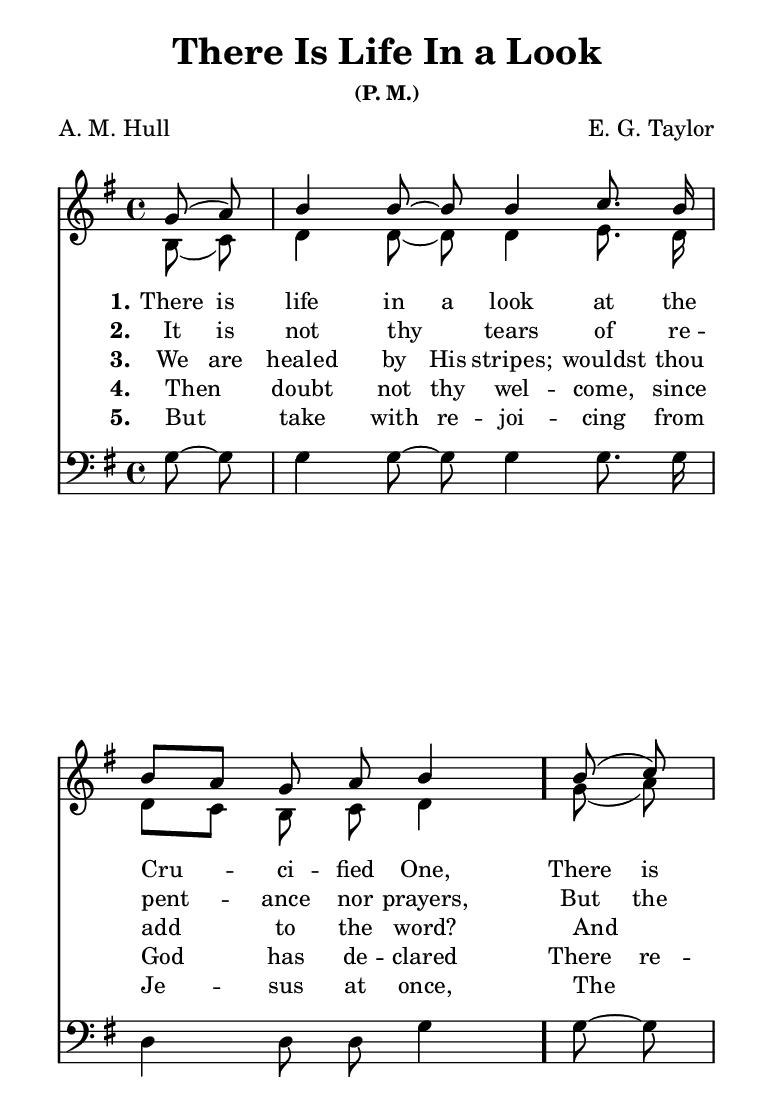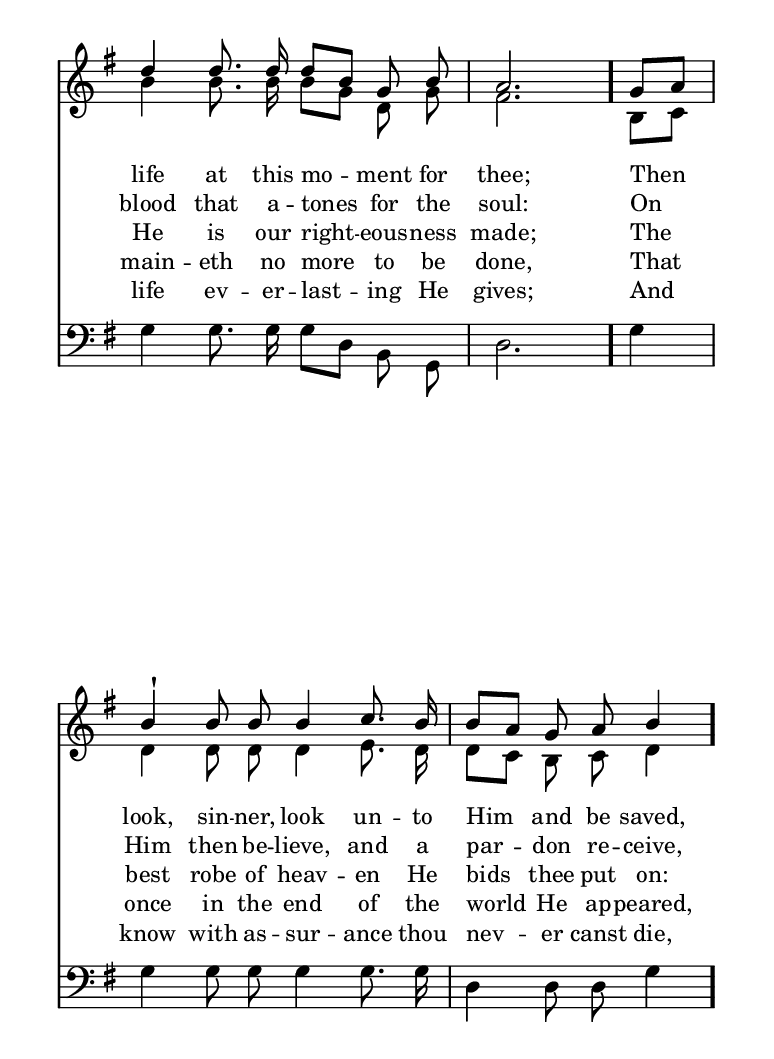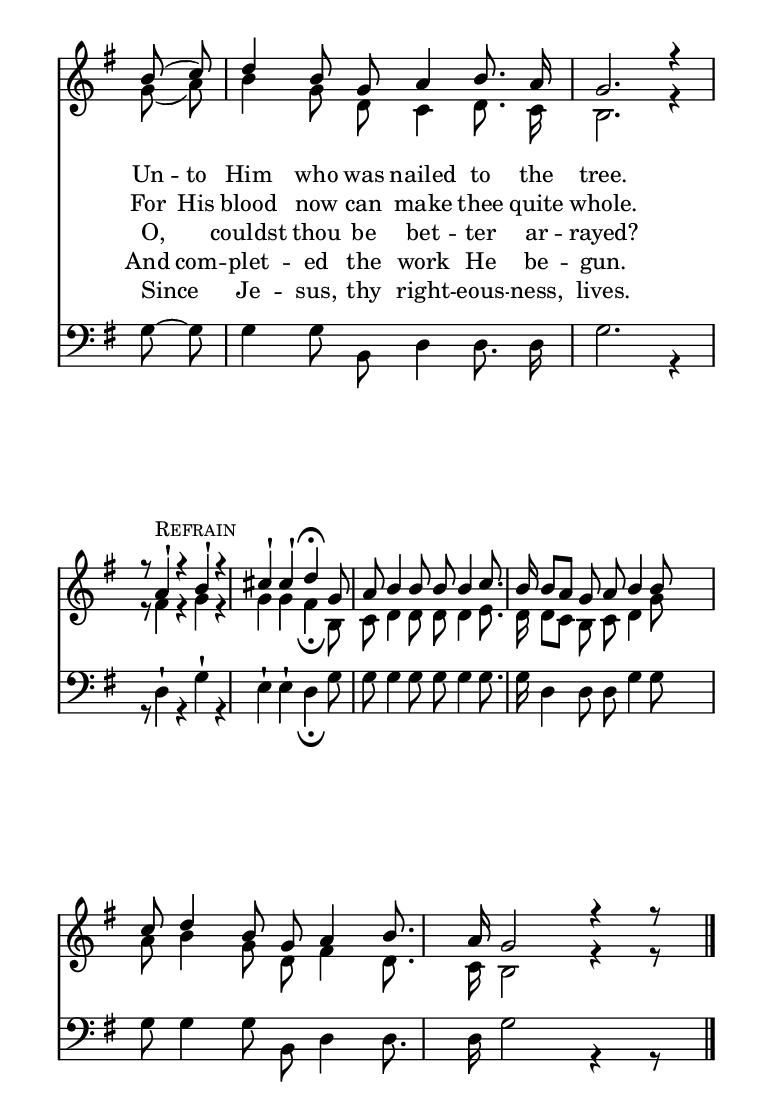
\include "common/global.ily"
\paper {
  \include "common/paper.ily"
  %ragged-bottom = ##t
  %ragged-last-bottom = ##t
  %systems-per-page = ##f
  %page-count = ##f
}

\header{
  title = "There Is Life In a Look"
  subsubtitle = "(P. M.)"
  %meter = "P.M."
  poet = "A. M. Hull"
  composer = "E. G. Taylor"
  %copyright = ""
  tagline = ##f
}

% for fermata in MIDI
ta = { \tempo 4=80 }
tb = { \tempo 4=27 }

patternAA = { \ta c8( c8) | c4 c8 ~ c8 c4 c8. c16 | c8[ c8] c8 c8 c4 }
patternAB = { \ta c8 ~ c8 | c4 c8 ~ c8 c4 c8. c16 | c4      c8 c8 c4 }
patternAC = { \ta c8[ c8] | c4 c8   c8 c4 c8. c16 | c8[ c8] c8 c8 c4 }
patternAD = { \ta c4      | c4 c8   c8 c4 c8. c16 | c4      c8 c8 c4 }
patternAE = { \ta c8  c8  | c4 c8   c8 c4 c8. c16 | c8[ c8] c8 c8 c4 }
patternAF = { \ta c8  c8  | c4 c8   c8 c4 c8. c16 | c4      c8 c8 c4 }

patternBA = { \ta c8( c8) | c4 c8. c16 c8[ c8] c8 c8 | c2. }
patternBB = { \ta c8 ~ c8 | c4 c8. c16 c8[ c8] c8 c8 | c2. }

patternCA = { \ta c8( c8) | c4 c8 c8 c4 c8. c16 | c2. r4 }
patternCB = { \ta c8 ~ c8 | c4 c8 c8 c4 c8. c16 | c2. r4 }
patternCC = { \ta c8   c8 | c4 c8 c8 c4 c8. c16 | c2 r4 }

patternDA = { \ta c4 r4 c4 r4 | c4 c4 \tb c4 \fermata \ta }

global = {
  \include "common/overrides.ily"
  \override Staff.TimeSignature.style = #'()
  \time 4/4
  \override Score.MetronomeMark.transparent = ##t % hide all fermata changes too
  \ta
  \key g \major
  \partial 4
  \autoBeamOff
}

notesSoprano = {
\global
\relative c'' {

  \changePitch \patternAA { g a | b b b b c b | b a g a b }
  \changePitch \patternBA { b c | d d d d b g b | a }
  \changePitch \patternAC { g a | b^! b b b c b | b a g a b }
  \changePitch \patternCA { b c | d b g a b a | g r }

  << s^\markup { \small \caps "Refrain" }
  \changePitch \patternDA { a^! b^! | cis^! cis^! d } >>
  \changePitch \patternAE { g, a | b b b b c b | b a g a b }
  \changePitch \patternCC { b c | d b g a b a | g r }

  \bar "|."

}
}

notesAlto = {
\global
\relative e' {

  \changePitch \patternAA { b c | d d d d e d | d c b c d }
  \changePitch \patternBA { g a | b b b b g d g | fis }
  \changePitch \patternAC { b, c | d d d d e d | d c b c d }
  \changePitch \patternCA { g a | b g d c d c | b r }

  \changePitch \patternDA { fis' g | g g fis }
  \changePitch \patternAE { b, c | d d d d e d | d c b c d }
  \changePitch \patternCC { g a | b g d fis d c | b r }

}
}

% There is only one voice in the bass clef in this song, so we chose to call it
% Bass (maybe Baritone would be more appropriate ?)

notesBass = {
\global
\relative f {

\tieUp

  \changePitch \patternAB { g g | g g g g g g | d d d g }
  \changePitch \patternBB { g g | g g g g d b g | d' }
  \changePitch \patternAD { g | g g g g g g | d d d g }
  \changePitch \patternCB { g g | g g b, d d d | g r }

  \changePitch \patternDA { d^! g^! | e^! e^! d }
  \changePitch \patternAF { g g | g g g g g g | d d d | g }
  \changePitch \patternCC { g g | g g b, d d d | g r }

}
}

Refrain = \lyricmode {

Look! look! look and live! \bar "."
There is life in a look at the Cru -- ci -- fied One, \bar "."
There is life at this mo -- ment for thee. \bar "."

}

wordsA = \lyricmode {
\set stanza = "1."

\mon There is \moff life \mon in a \moff look at the Cru -- ci -- fied One, \bar "."
\mon There is \moff life at this mo -- ment for thee; \bar "."
Then look, sin -- ner, look un -- to Him and be saved, \bar "."
\mon Un -- to \moff Him who was nailed to the tree. \bar "."

}

wordsB = \lyricmode {
\set stanza = "2."

\mon It is \moff not thy tears of re -- pent -- ance nor prayers,
\mon But the \moff blood that a -- tones for the soul:
On Him then be -- lieve, and a par -- don re -- ceive,
\mon For His \moff blood now can make thee quite whole.

}

wordsC = \lyricmode {
\set stanza = "3."

\mon We are \moff healed \mon by His \moff stripes; wouldst thou add to the word?
And He is our right -- eous -- ness made;
The best robe of heav -- en He bids thee put on:
O, couldst thou be bet -- ter ar -- rayed?

\Refrain

}

wordsD = \lyricmode {
\set stanza = "4."

Then doubt \mon not thy \moff wel -- come, since God has de -- clared
\mon There re -- \moff main -- eth no more to be done,
That once in the end of the world He ap -- peared,
\mon And com -- \moff plet -- ed the work He be -- gun.

}

wordsE = \lyricmode {
\set stanza = "5."

But take \mon with re -- \moff joi -- cing from Je -- sus at once,
The life ev -- er -- last -- ing He gives;
And know with as -- sur -- ance thou nev -- er canst die,
Since Je -- sus, thy right -- eous -- ness, lives.

}

\score {
  \context ChoirStaff <<
    \context Staff = upper <<
      \set ChoirStaff.systemStartDelimiter = #'SystemStartBar
      \context Voice  = sopranos { \voiceOne << \notesSoprano >> }
      \context Voice  = altos { \voiceTwo << \notesAlto >> }
      \context Lyrics = one   \lyricsto sopranos \wordsA
      \context Lyrics = two   \lyricsto sopranos \wordsB
      \context Lyrics = three \lyricsto sopranos \wordsC
      \context Lyrics = four  \lyricsto sopranos \wordsD
      \context Lyrics = five  \lyricsto sopranos \wordsE
    >>
    \context Staff = men <<
      \clef bass
      %\context Voice  = tenors { \voiceOne << \notesTenor >> }
      \context Voice  = basses { \voiceTwo << \notesBass >> }
    >>
  >>
  \layout {
    \include "common/layout.ily"
  }
  \midi{
    \include "common/midi.ily"
  }
}

\version "2.18.0"  % necessary for upgrading to future LilyPond versions.

% vi:set et ts=2 sw=2 ai nocindent syntax=lilypond
